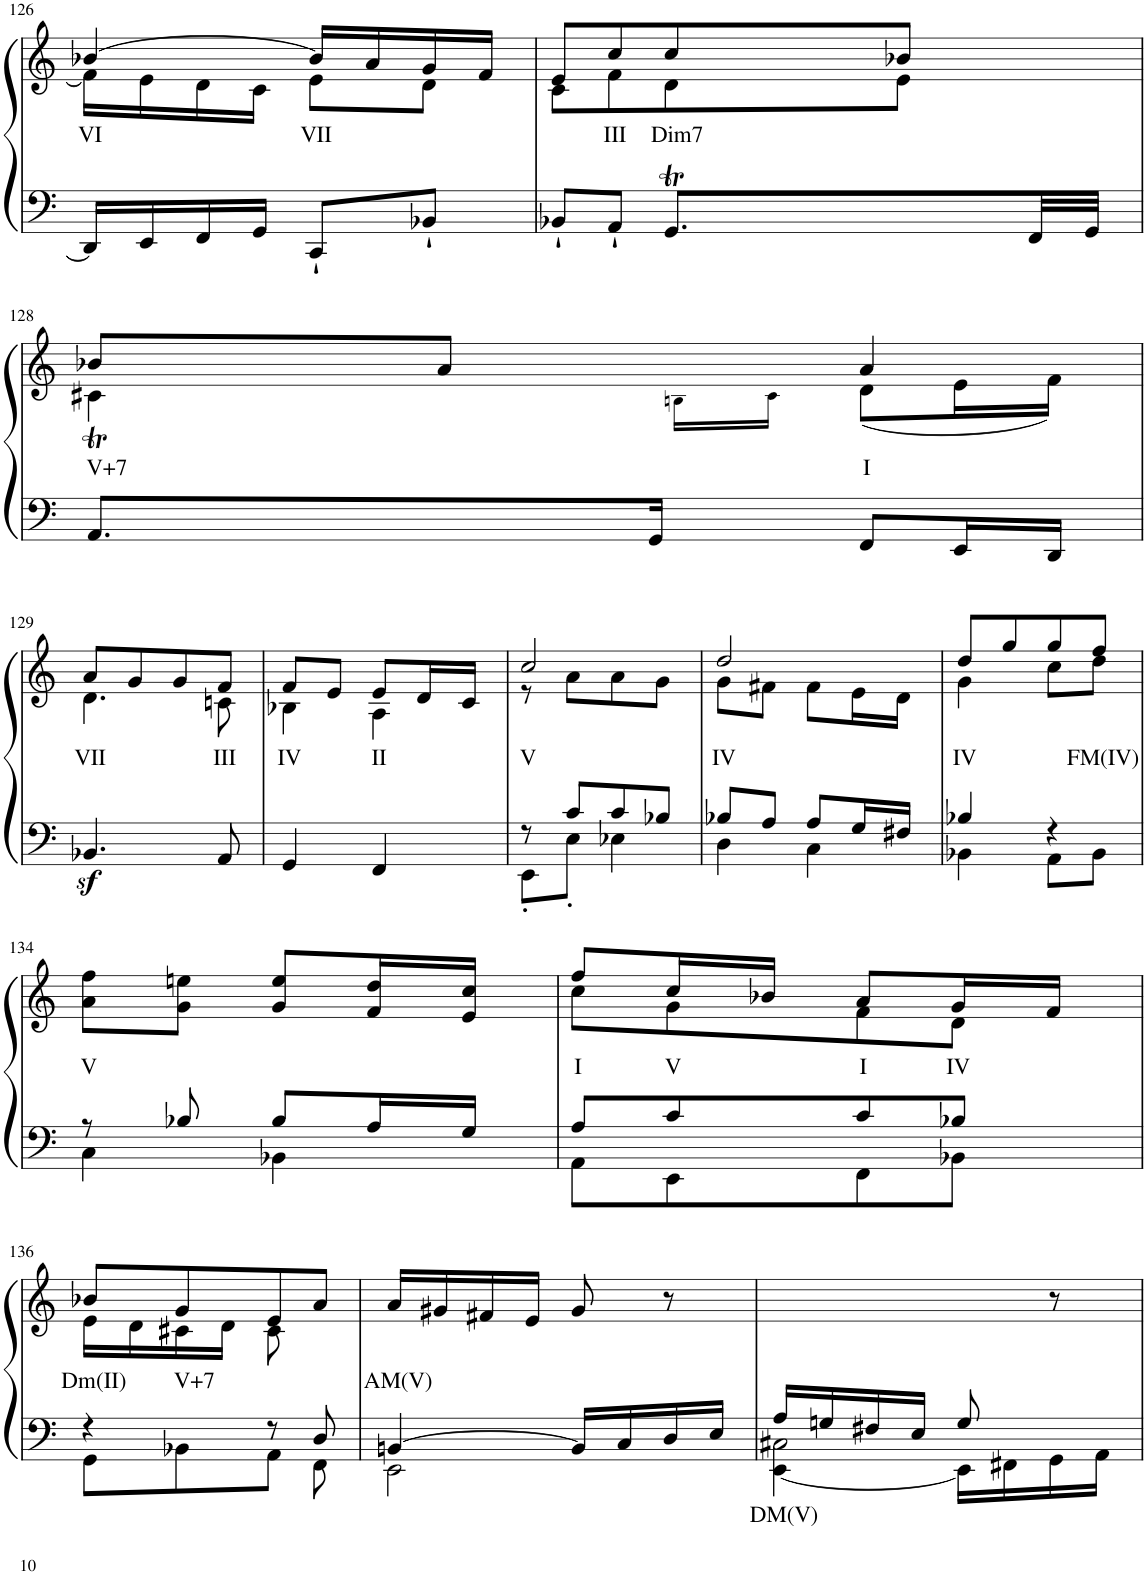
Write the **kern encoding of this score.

**kern	**text	**kern	**text
*part1	*part1	*part1	*part1
*staff2	*staff2	*staff1	*staff1
*I"Piano	*	*	*
*I'Pno	*	*	*
!!LO:PB:g=z
*clefF4	*	*clefG2	*
*k[]	*	*k[]	*
*M2/4	*	*M2/4	*
=126	=126	=126	=126
*	*	*^	*
!	!	!	!	!LO:LY:b
16DD/LL]	.	[4b-X/	16f\LL]	VI
16EE/	.	.	16e\	.
16FF/	.	.	16d\	.
16GG/JJ	.	.	16c\JJ	.
!	!	!	!	!LO:LY:b
8CC'`/L	.	16b-/LL]	8e\L	VII
.	.	16a/	.	.
8BB-X'`/J	.	16g/	8d\J	.
.	.	16f/JJ	.	.
=127	=127	=127	=127	=127
*^	*	*	*	*
8BB-X'`/L	4480%1119ryy	.	8e/L	8c\L	.
!	!	!	!	!	!LO:LY:b
8AA'`/J	.	.	8cc/	8f\	III
*	*Xtuplet	*	*	*	*
.	112%3ryy	.	.	.	.
!	!	!	!	!	!LO:LY:b
8.GGT/L	.	.	8cc/	8d\	Dim7
.	112%3AA!	.	.	.	.
.	112%3GG!	.	.	.	.
.	112%3AA!	.	.	.	.
.	112%3GG!	.	.	.	.
.	.	.	8b-X/J	8e\J	.
.	112%3AA!	.	.	.	.
.	112%3GG!	.	.	.	.
.	4480%281ryy	.	.	.	.
32FF/LL	.	.	.	.	.
32GG/JJJ	.	.	.	.	.
*v	*v	*	*	*	*
!!LO:LB:g=z
=128	=128	=128	=128	=128
!	!	!	!	!LO:LY:b
*	*	*	*^	*
*	*	*	*	*Xtuplet	*
8.AA/L	.	8b-X/L	4c#Xt\	72....ryy	V+7
.	.	.	.	1440ryy	.
.	.	.	.	36d!	.
.	.	.	.	36c#!	.
.	.	.	.	36d!	.
.	.	.	.	36c#!	.
.	.	8a/J	.	.	.
.	.	.	.	36d!	.
.	.	.	.	36c#!	.
16GG/Jk	.	.	.	.	.
.	.	.	.	36Bn!\LL	.
.	.	.	.	36c#!\JJ	.
.	.	.	.	5760%1441ryy	.
!	!	!	!	!	!LO:LY:b
8FF/L	.	4a/	(8d\L	.	I
16EE/L	.	.	16e\L	.	.
16DD/JJ	.	.	16f\JJ)	.	.
*	*	*	*v	*v	*
!!LO:LB:g=z
=129	=129	=129	=129	=129
!	!	!	!	!LO:LY:b
4.BB-Xz</	.	8a/L	4.d\	VII
.	.	8g/	.	.
.	.	8g/	.	.
!	!	!	!	!LO:LY:b
8AA/	.	8f/J	8cn\	III
=130	=130	=130	=130	=130
!	!	!	!	!LO:LY:b
4GG/	.	8f/L	4B-X\	IV
.	.	8e/J	.	.
!	!	!	!	!LO:LY:b
4FF/	.	8e/L	4A\	II
.	.	16d/L	.	.
.	.	16c/JJ	.	.
=131	=131	=131	=131	=131
*^	*	*	*	*
!	!	!	!	!	!LO:LY:b
8r	8EE'\L	.	2cc/	8r	V
8c/L	8E'\J	.	.	8a\L	.
8c/	4E-X\	.	.	8a\	.
8B-X/J	.	.	.	8g\J	.
=132	=132	=132	=132	=132	=132
!	!	!	!	!	!LO:LY:b
8B-X/L	4D\	.	2dd/	8g\L	IV
8A/J	.	.	.	8f#X\J	.
8A/L	4C\	.	.	8f#\L	.
16G/L	.	.	.	16e\L	.
16F#X/JJ	.	.	.	16d\JJ	.
=133	=133	=133	=133	=133	=133
!	!	!	!	!	!LO:LY:b
4B-X/	4BB-X\	.	8dd/L	4g\	IV
.	.	.	8gg/	.	.
4r	8AA\L	.	8gg/	8cc\L	.
!	!	!	!	!	!LO:LY:b
.	8BB-\J	.	8ff/J	8dd\J	FM(IV)
!!LO:LB:g=z
=134	=134	=134	=134	=134	=134
!	!	!	!	!	!LO:LY:b
*	*	*	*v	*v	*
8r	4C\	.	8a\ 8ff\L	V
8B-X/	.	.	8g\ 8een\J	.
8B-/L	4BB-X\	.	8g/ 8ee/L	.
16A/L	.	.	16f/ 16dd/L	.
16G/JJ	.	.	16e/ 16cc/JJ	.
=135	=135	=135	=135	=135
*	*	*	*^	*
!	!	!	!	!	!LO:LY:b
8A/L	8AA\L	.	8ff/L	8cc\L	I
!	!	!	!	!	!LO:LY:b
8c/	8EE\	.	16cc/L	8g\	V
.	.	.	16b-X/JJ	.	.
!	!	!	!	!	!LO:LY:b
8c/	8FF\	.	8a/L	8f\	I
!	!	!	!	!	!LO:LY:b
8B-X/J	8BB-X\J	.	16g/L	8d\J	IV
.	.	.	16f/JJ	.	.
!!LO:LB:g=z	!!
=136	=136	=136	=136	=136	=136
!	!	!	!	!	!LO:LY:b
4r	8GG\L	.	8b-X/L	16e\LL	Dm(II)
.	.	.	.	16d\	.
!	!	!	!	!	!LO:LY:b
.	8BB-X\	.	8g/	16c#X\	V+7
.	.	.	.	16d\JJ	.
8r	8AA\J	.	8e/	8c#\	.
8D/	8FF\	.	8a/J	8ryy	.
=137	=137	=137	=137	=137	=137
!	!	!	!	!	!LO:LY:b
*	*	*	*v	*v	*
[4BBn/	2EE\	.	16a/LL	AM(V)
.	.	.	16g#X/	.
.	.	.	16f#X/	.
.	.	.	16e/JJ	.
16BB/LL]	.	.	8g#/	.
16C/	.	.	.	.
16D/	.	.	8r	.
16E/JJ	.	.	.	.
=138	=138	=138	=138	=138
*	*^	*	*	*
!	!	!	!LO:LY:b	!	!
16A/LL	2C#X\	[4EE\	DM(V)	4.ryy	.
16Gn/	.	.	.	.	.
16F#X/	.	.	.	.	.
16E/JJ	.	.	.	.	.
8G/	.	16EE\LL]	.	.	.
.	.	16FF#X\	.	.	.
8ryy	.	16GG\	.	8r	.
.	.	16AA\JJ	.	.	.
*v	*v	*v	*	*	*
=	=	=	=
*-	*-	*-	*-
